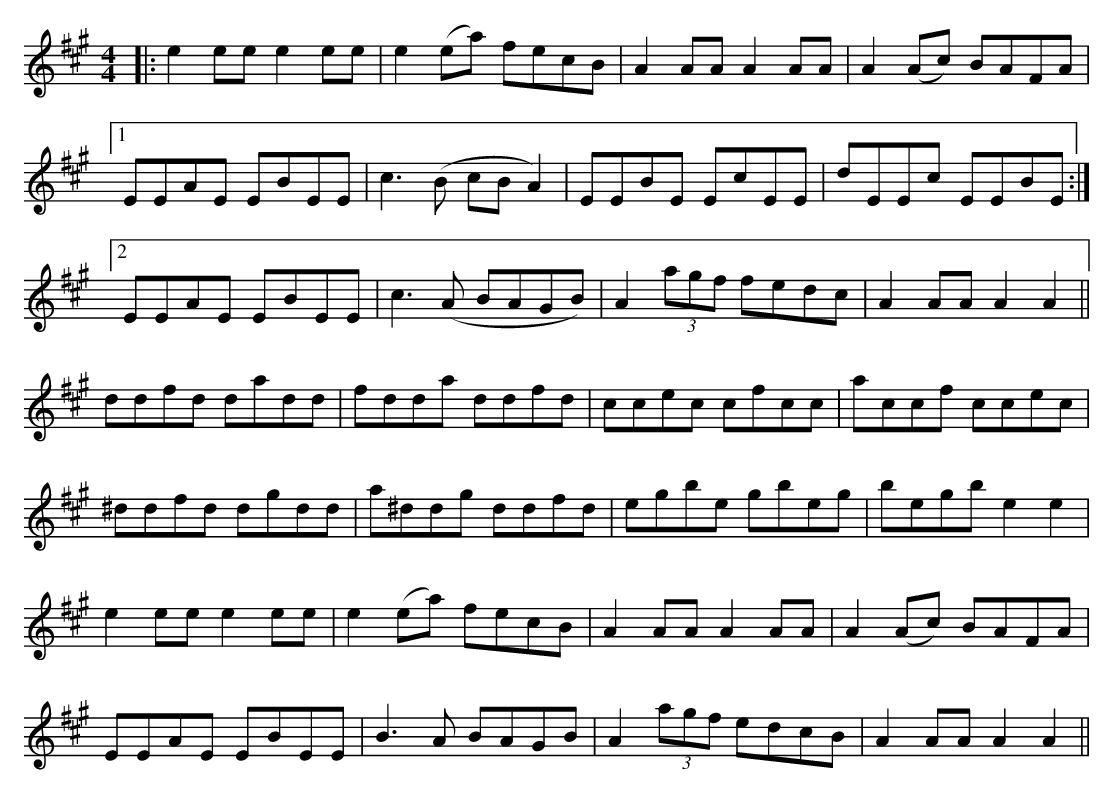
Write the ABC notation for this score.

X:1
M:4/4
K:A
|:e2 ee e2 ee|e2 (ea) fecB|A2AA A2AA|A2 (Ac) BAFA|
[1EEAE EBEE|c2>(B2 cB A2)|EEBE EcEE|dEEc EEBE:|
[2EEAE EBEE|c3(A BAGB)|A2 (3agf fedc|A2 AA A2 A2||
ddfd dadd|fdda ddfd|ccec cfcc|accf ccec|
^ddfd dgdd|a^ddg ddfd|egbe gbeg|begb e2e2|
e2 ee e2 ee|e2 (ea) fecB|A2 AA A2 AA|A2(Ac) BAFA|
EEAE EBEE|B3 A BAGB|A2 (3agf edcB|A2AA A2A2||
